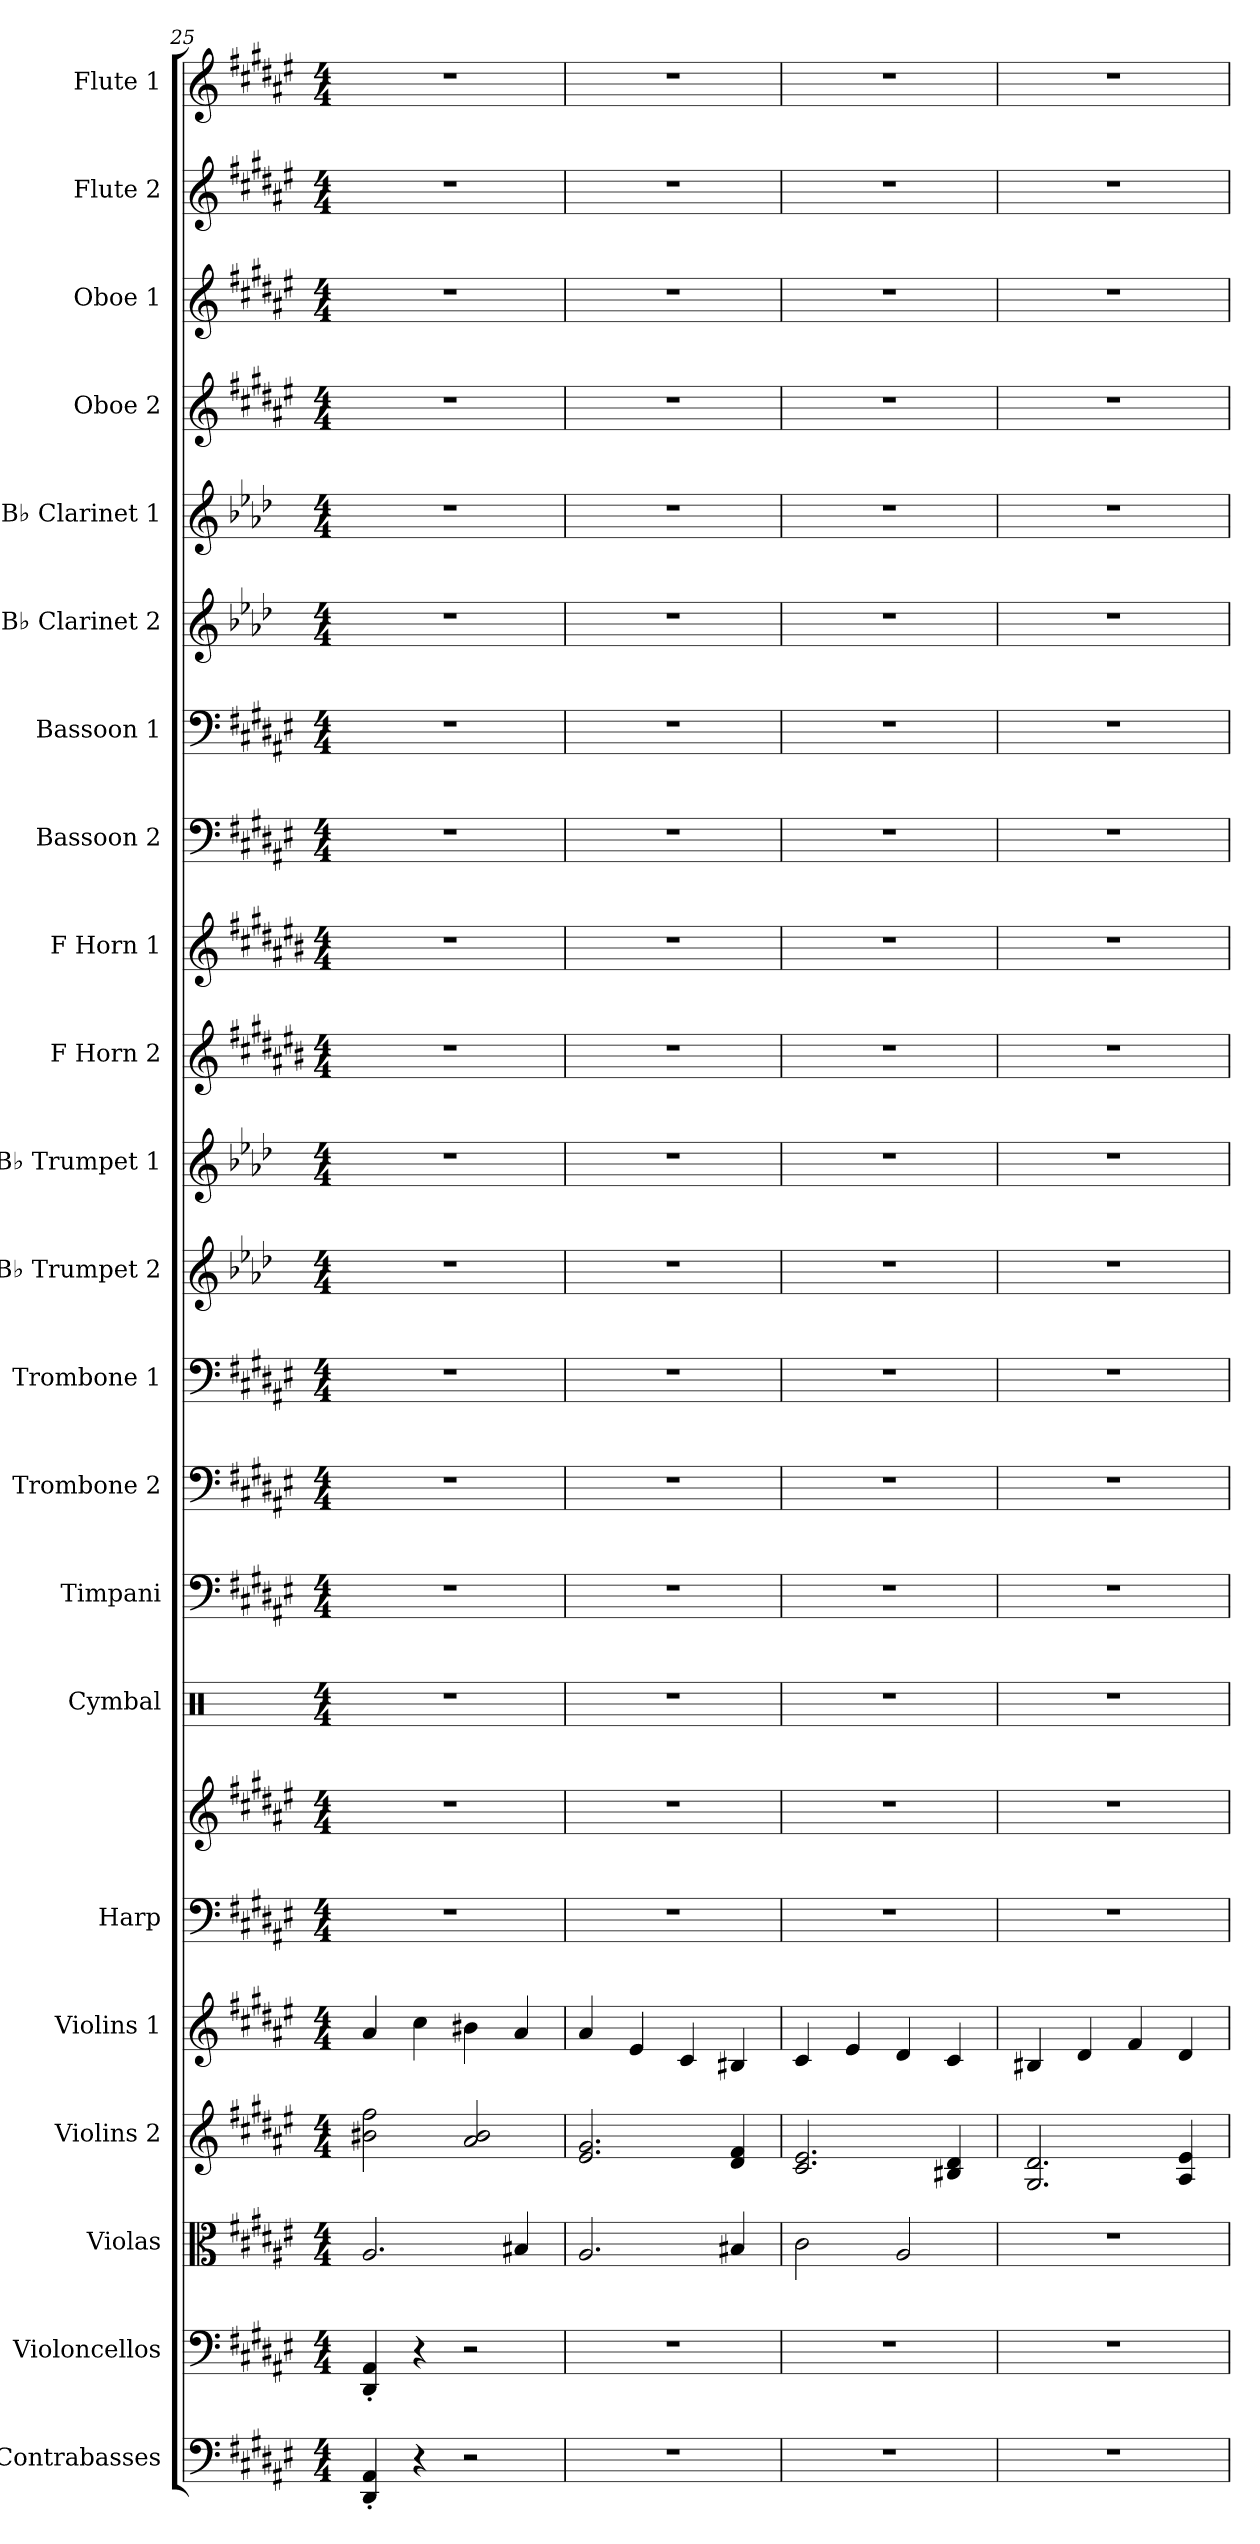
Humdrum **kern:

**kern	**kern	**kern	**kern	**kern	**kern	**kern	**kern	**kern	**kern	**kern	**kern	**kern	**kern	**kern	**kern	**kern	**kern	**kern	**kern	**kern	**kern	**kern
*part22	*part21	*part20	*part19	*part18	*part17	*part17	*part16	*part15	*part14	*part13	*part12	*part11	*part10	*part9	*part8	*part7	*part6	*part5	*part4	*part3	*part2	*part1
*staff23	*staff22	*staff21	*staff20	*staff19	*staff18	*staff17	*staff16	*staff15	*staff14	*staff13	*staff12	*staff11	*staff10	*staff9	*staff8	*staff7	*staff6	*staff5	*staff4	*staff3	*staff2	*staff1
*I"Contrabasses	*I"Violoncellos	*I"Violas	*I"Violins 2	*I"Violins 1	*I"Harp	*	*I"Cymbal	*I"Timpani	*I"Trombone 2	*I"Trombone 1	*I"B♭ Trumpet 2	*I"B♭ Trumpet 1	*I"F Horn 2	*I"F Horn 1	*I"Bassoon 2	*I"Bassoon 1	*I"B♭ Clarinet 2	*I"B♭ Clarinet 1	*I"Oboe 2	*I"Oboe 1	*I"Flute 2	*I"Flute 1
*I'Cbs.	*I'Vcs.	*I'Vlas.	*I'Vlns. 2	*I'Vlns. 1	*I'Hrp.	*	*I'Cym.	*I'Timp.	*I'Tbn. 2	*I'Tbn. 1	*I'B♭ Tpt. 2	*I'B♭ Tpt. 1	*I'F Hn. 2	*I'F Hn. 1	*I'Bsn. 2	*I'Bsn. 1	*I'B♭ Cl. 2	*I'B♭ Cl. 1	*I'Ob. 2	*I'Ob. 1	*I'Fl. 2	*I'Fl. 1
*clefF4	*clefF4	*clefC3	*clefG2	*clefG2	*clefF4	*clefG2	*clefX	*clefF4	*clefF4	*clefF4	*clefG2	*clefG2	*clefG2	*clefG2	*clefF4	*clefF4	*clefG2	*clefG2	*clefG2	*clefG2	*clefG2	*clefG2
*ITrd7c12	*	*	*	*	*	*	*	*	*	*	*ITrd1c2	*ITrd1c2	*ITrd4c7	*ITrd4c7	*	*	*ITrd1c2	*ITrd1c2	*	*	*	*
*k[f#c#g#d#a#e#]	*k[f#c#g#d#a#e#]	*k[f#c#g#d#a#e#]	*k[f#c#g#d#a#e#]	*k[f#c#g#d#a#e#]	*k[f#c#g#d#a#e#]	*k[f#c#g#d#a#e#]	*k[]	*k[f#c#g#d#a#e#]	*k[f#c#g#d#a#e#]	*k[f#c#g#d#a#e#]	*k[b-e-a-d-g-c-]	*k[b-e-a-d-g-c-]	*k[f#c#g#d#a#e#]	*k[f#c#g#d#a#e#]	*k[f#c#g#d#a#e#]	*k[f#c#g#d#a#e#]	*k[b-e-a-d-g-c-]	*k[b-e-a-d-g-c-]	*k[f#c#g#d#a#e#]	*k[f#c#g#d#a#e#]	*k[f#c#g#d#a#e#]	*k[f#c#g#d#a#e#]
*M4/4	*M4/4	*M4/4	*M4/4	*M4/4	*M4/4	*M4/4	*M4/4	*M4/4	*M4/4	*M4/4	*M4/4	*M4/4	*M4/4	*M4/4	*M4/4	*M4/4	*M4/4	*M4/4	*M4/4	*M4/4	*M4/4	*M4/4
=25	=25	=25	=25	=25	=25	=25	=25	=25	=25	=25	=25	=25	=25	=25	=25	=25	=25	=25	=25	=25	=25	=25
4DDD#/' 4AAA#/'	4DD#/' 4AA#/'	2.A#/	2b#X\ 2ff#\	4a#/	1r	1r	1r	1r	1r	1r	1r	1r	1r	1r	1r	1r	1r	1r	1r	1r	1r	1r
4r	4r	.	.	4cc#\	.	.	.	.	.	.	.	.	.	.	.	.	.	.	.	.	.	.
2r	2r	.	2a#/ 2b#/	4b#X\	.	.	.	.	.	.	.	.	.	.	.	.	.	.	.	.	.	.
.	.	4B#X/	.	4a#/	.	.	.	.	.	.	.	.	.	.	.	.	.	.	.	.	.	.
=26	=26	=26	=26	=26	=26	=26	=26	=26	=26	=26	=26	=26	=26	=26	=26	=26	=26	=26	=26	=26	=26	=26
1r	1r	2.A#/	2.e#/ 2.g#/	4a#/	1r	1r	1r	1r	1r	1r	1r	1r	1r	1r	1r	1r	1r	1r	1r	1r	1r	1r
.	.	.	.	4e#/	.	.	.	.	.	.	.	.	.	.	.	.	.	.	.	.	.	.
.	.	.	.	4c#/	.	.	.	.	.	.	.	.	.	.	.	.	.	.	.	.	.	.
.	.	4B#X/	4d#/ 4f#/	4B#X/	.	.	.	.	.	.	.	.	.	.	.	.	.	.	.	.	.	.
=27	=27	=27	=27	=27	=27	=27	=27	=27	=27	=27	=27	=27	=27	=27	=27	=27	=27	=27	=27	=27	=27	=27
1r	1r	2c#\	2.c#/ 2.e#/	4c#/	1r	1r	1r	1r	1r	1r	1r	1r	1r	1r	1r	1r	1r	1r	1r	1r	1r	1r
.	.	.	.	4e#/	.	.	.	.	.	.	.	.	.	.	.	.	.	.	.	.	.	.
.	.	2A#/	.	4d#/	.	.	.	.	.	.	.	.	.	.	.	.	.	.	.	.	.	.
.	.	.	4B#X/ 4d#/	4c#/	.	.	.	.	.	.	.	.	.	.	.	.	.	.	.	.	.	.
=28	=28	=28	=28	=28	=28	=28	=28	=28	=28	=28	=28	=28	=28	=28	=28	=28	=28	=28	=28	=28	=28	=28
1r	1r	1r	2.G#/ 2.d#/	4B#X/	1r	1r	1r	1r	1r	1r	1r	1r	1r	1r	1r	1r	1r	1r	1r	1r	1r	1r
.	.	.	.	4d#/	.	.	.	.	.	.	.	.	.	.	.	.	.	.	.	.	.	.
.	.	.	.	4f#/	.	.	.	.	.	.	.	.	.	.	.	.	.	.	.	.	.	.
.	.	.	4A#/ 4e#/	4d#/	.	.	.	.	.	.	.	.	.	.	.	.	.	.	.	.	.	.
=	=	=	=	=	=	=	=	=	=	=	=	=	=	=	=	=	=	=	=	=	=	=
*-	*-	*-	*-	*-	*-	*-	*-	*-	*-	*-	*-	*-	*-	*-	*-	*-	*-	*-	*-	*-	*-	*-
